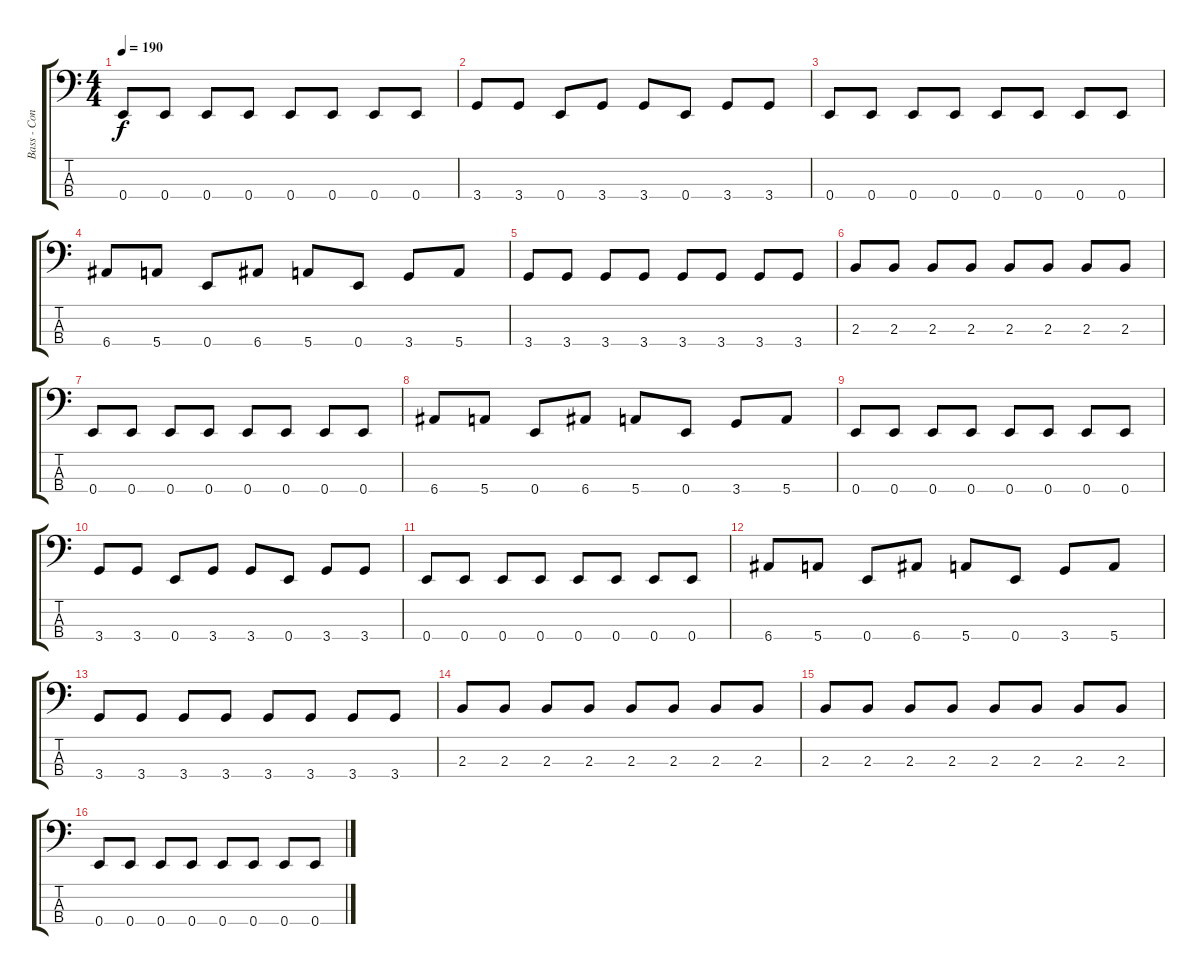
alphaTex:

\track ("Bass - Cone" "Bass - Con") {instrument electricbassfinger}
\staff {score tabs}
\tuning (G2 D2 A1 E1) {hide}
\ts (4 4)
\tempo 190
\clef f4
\ks c
0.4.8{dy f} 0.4.8 0.4.8 0.4.8 0.4.8 0.4.8 0.4.8 0.4.8 |
3.4.8 3.4.8 0.4.8 3.4.8 3.4.8 0.4.8 3.4.8 3.4.8 |
0.4.8 0.4.8 0.4.8 0.4.8 0.4.8 0.4.8 0.4.8 0.4.8 |
6.4.8 5.4.8 0.4.8 6.4.8 5.4.8 0.4.8 3.4.8 5.4.8 |
3.4.8 3.4.8 3.4.8 3.4.8 3.4.8 3.4.8 3.4.8 3.4.8 |
2.3.8 2.3.8 2.3.8 2.3.8 2.3.8 2.3.8 2.3.8 2.3.8 |
0.4.8 0.4.8 0.4.8 0.4.8 0.4.8 0.4.8 0.4.8 0.4.8 |
6.4.8 5.4.8 0.4.8 6.4.8 5.4.8 0.4.8 3.4.8 5.4.8 |
0.4.8 0.4.8 0.4.8 0.4.8 0.4.8 0.4.8 0.4.8 0.4.8 |
3.4.8 3.4.8 0.4.8 3.4.8 3.4.8 0.4.8 3.4.8 3.4.8 |
0.4.8 0.4.8 0.4.8 0.4.8 0.4.8 0.4.8 0.4.8 0.4.8 |
6.4.8 5.4.8 0.4.8 6.4.8 5.4.8 0.4.8 3.4.8 5.4.8 |
3.4.8 3.4.8 3.4.8 3.4.8 3.4.8 3.4.8 3.4.8 3.4.8 |
2.3.8 2.3.8 2.3.8 2.3.8 2.3.8 2.3.8 2.3.8 2.3.8 |
2.3.8 2.3.8 2.3.8 2.3.8 2.3.8 2.3.8 2.3.8 2.3.8 |
0.4.8 0.4.8 0.4.8 0.4.8 0.4.8 0.4.8 0.4.8 0.4.8
